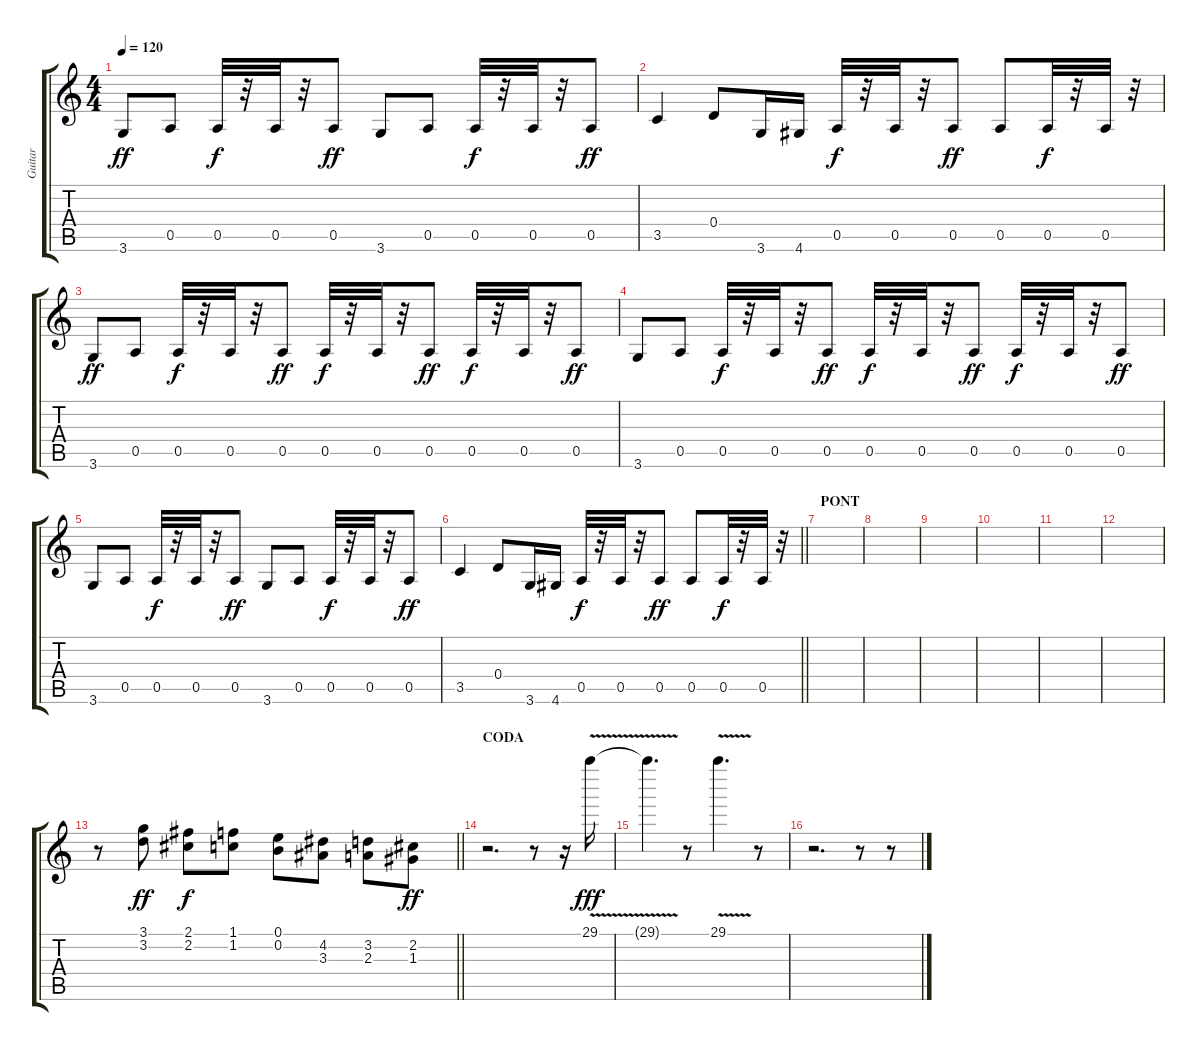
\track ("Guitar" "Guitar") {instrument overdrivenguitar}
\staff {score tabs}
\tuning (E4 B3 G3 D3 A2 E2) {hide}
\ts (4 4)
\tempo 120
\clef g2
\ks c
3.6.8{dy ff} 0.5.8 0.5.32{dy f} r.32 0.5.32 r.32 0.5.8{dy ff} 3.6.8 0.5.8 0.5.32{dy f} r.32 0.5.32 r.32 0.5.8{dy ff} |
3.5.4 0.4.8 3.6.16 4.6.16 0.5.32{dy f} r.32 0.5.32 r.32 0.5.8{dy ff} 0.5.8 0.5.32{dy f} r.32 0.5.32 r.32 |
3.6.8{dy ff} 0.5.8 0.5.32{dy f} r.32 0.5.32 r.32 0.5.8{dy ff} 0.5.32{dy f} r.32 0.5.32 r.32 0.5.8{dy ff} 0.5.32{dy f} r.32 0.5.32 r.32 0.5.8{dy ff} |
3.6.8 0.5.8 0.5.32{dy f} r.32 0.5.32 r.32 0.5.8{dy ff} 0.5.32{dy f} r.32 0.5.32 r.32 0.5.8{dy ff} 0.5.32{dy f} r.32 0.5.32 r.32 0.5.8{dy ff} |
3.6.8 0.5.8 0.5.32{dy f} r.32 0.5.32 r.32 0.5.8{dy ff} 3.6.8 0.5.8 0.5.32{dy f} r.32 0.5.32 r.32 0.5.8{dy ff} |
\barLineRight lightlight
3.5.4 0.4.8 3.6.16 4.6.16 0.5.32{dy f} r.32 0.5.32 r.32 0.5.8{dy ff} 0.5.8 0.5.32{dy f} r.32 0.5.32 r.32 |
\section ("" "PONT")
|
|
|
|
|
|
\barLineRight lightlight
r.8 (3.1 3.2).8{dy ff} (2.1 2.2).8{dy f} (1.1 1.2).8 (0.1 0.2).8 (4.2 3.3).8 (3.2 2.3).8 (2.2 1.3).8{dy ff} |
\section ("" "CODA")
r.2{d volume 15 balance 6 instrument choiraahs} r.8 r.16 29.1{v}.16{dy fff} |
29.1{t}.4{d} r.8 29.1{v}.4{d} r.8 |
r.2{d} r.8 r.8
